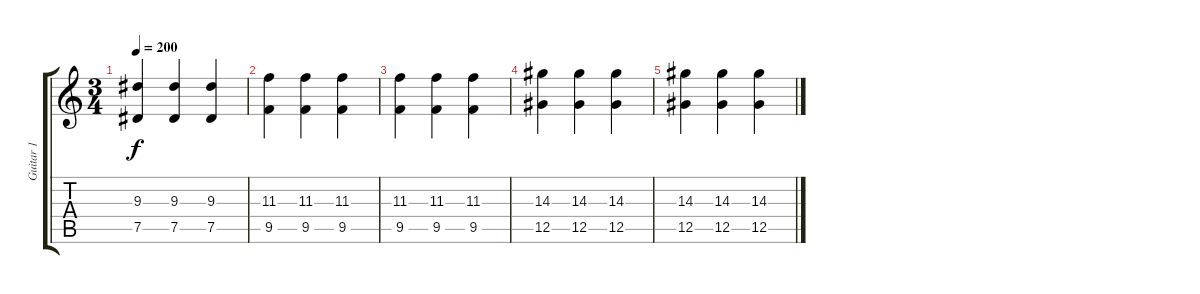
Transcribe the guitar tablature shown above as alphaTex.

\track ("Guitar 1" "Guitar 1") {instrument distortionguitar}
\staff {score tabs}
\tuning (Eb4 Bb3 Gb3 Db3 Ab2 Db2) {hide}
\ts (3 4)
\tempo 200
\clef g2
\ks c
(9.3 7.5).4{dy f} (9.3 7.5).4 (9.3 7.5).4 |
(11.3 9.5).4 (11.3 9.5).4 (11.3 9.5).4 |
(11.3 9.5).4 (11.3 9.5).4 (11.3 9.5).4 |
(14.3 12.5).4 (14.3 12.5).4 (14.3 12.5).4 |
(14.3 12.5).4 (14.3 12.5).4 (14.3 12.5).4
